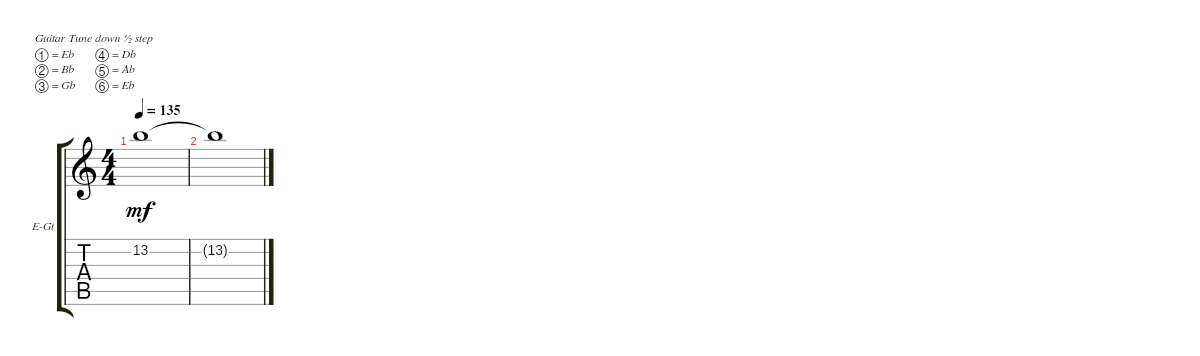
\defaultSystemsLayout 4
\bracketExtendMode groupsimilarinstruments
\firstSystemTrackNameOrientation horizontal
\otherSystemsTrackNameOrientation horizontal
\track ("Electric Guitar" "E-Gt") {instrument overdrivenguitar}
\staff {score tabs}
\tuning (Eb4 Bb3 Gb3 Db3 Ab2 Eb2)
\ts (4 4)
\tempo 135
\clef g2
\ks c
13.2{t}.1{dy mf} |
13.2{t}.1
